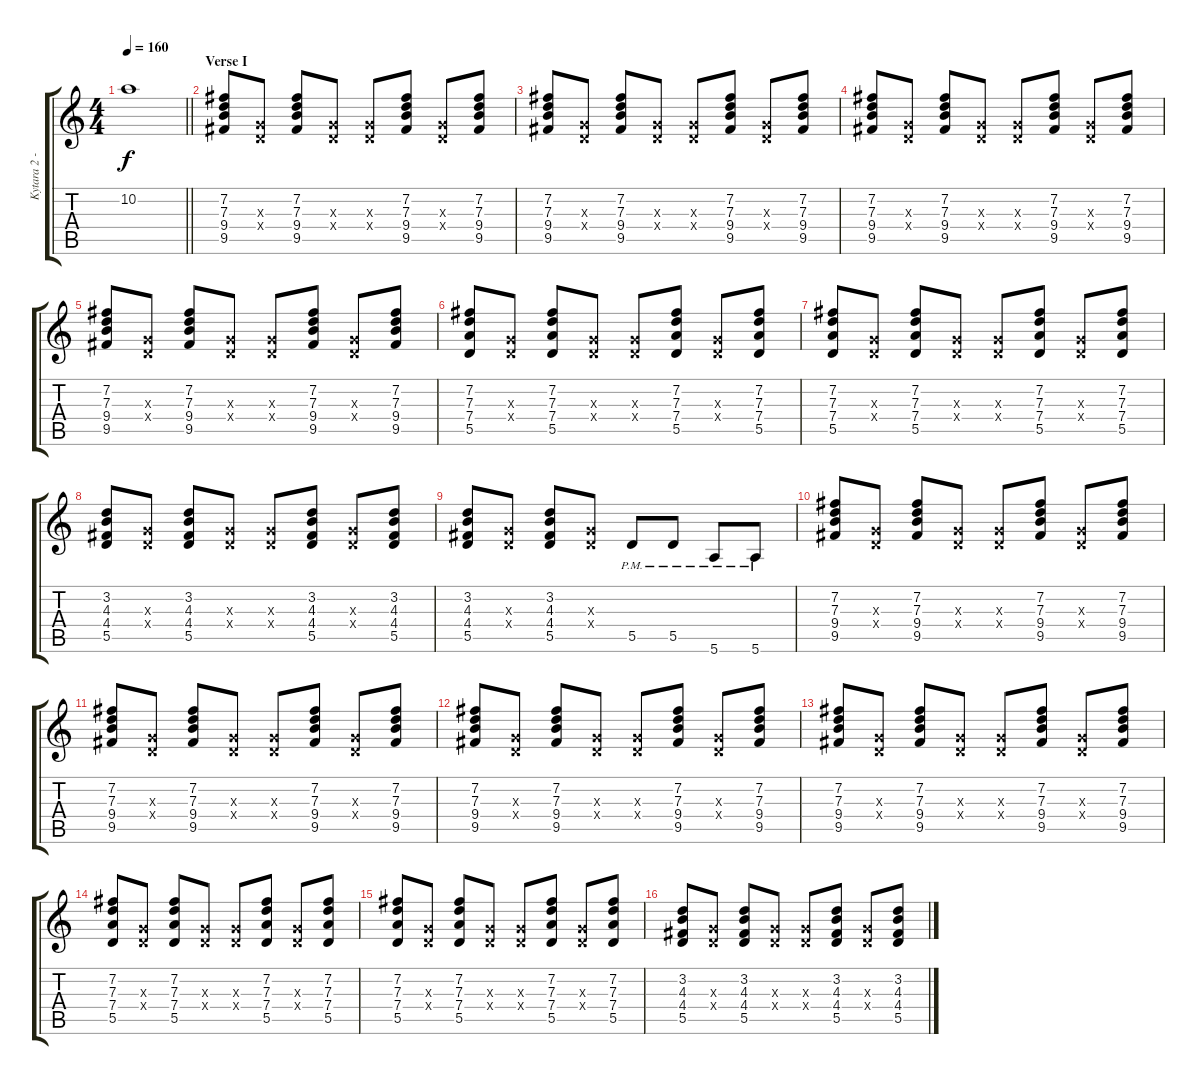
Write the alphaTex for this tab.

\track ("Kytara 2 - Lead" "Kytara 2 -") {instrument overdrivenguitar}
\staff {score tabs}
\tuning (E4 B3 G3 D3 A2 E2) {hide}
\ts (4 4)
\tempo 160
\clef g2
\barLineRight lightlight
\ks c
10.2{t}.1{dy f} |
\section ("" "Verse I")
(7.2 7.3 9.4 9.5).8 (0.3{x} 0.4{x}).8 (7.2 7.3 9.4 9.5).8 (0.3{x} 0.4{x}).8 (0.3{x} 0.4{x}).8 (7.2 7.3 9.4 9.5).8 (0.3{x} 0.4{x}).8 (7.2 7.3 9.4 9.5).8 |
(7.2 7.3 9.4 9.5).8 (0.3{x} 0.4{x}).8 (7.2 7.3 9.4 9.5).8 (0.3{x} 0.4{x}).8 (0.3{x} 0.4{x}).8 (7.2 7.3 9.4 9.5).8 (0.3{x} 0.4{x}).8 (7.2 7.3 9.4 9.5).8 |
(7.2 7.3 9.4 9.5).8 (0.3{x} 0.4{x}).8 (7.2 7.3 9.4 9.5).8 (0.3{x} 0.4{x}).8 (0.3{x} 0.4{x}).8 (7.2 7.3 9.4 9.5).8 (0.3{x} 0.4{x}).8 (7.2 7.3 9.4 9.5).8 |
(7.2 7.3 9.4 9.5).8 (0.3{x} 0.4{x}).8 (7.2 7.3 9.4 9.5).8 (0.3{x} 0.4{x}).8 (0.3{x} 0.4{x}).8 (7.2 7.3 9.4 9.5).8 (0.3{x} 0.4{x}).8 (7.2 7.3 9.4 9.5).8 |
(7.2 7.3 7.4 5.5).8 (0.3{x} 0.4{x}).8 (7.2 7.3 7.4 5.5).8 (0.3{x} 0.4{x}).8 (0.3{x} 0.4{x}).8 (7.2 7.3 7.4 5.5).8 (0.3{x} 0.4{x}).8 (7.2 7.3 7.4 5.5).8 |
(7.2 7.3 7.4 5.5).8 (0.3{x} 0.4{x}).8 (7.2 7.3 7.4 5.5).8 (0.3{x} 0.4{x}).8 (0.3{x} 0.4{x}).8 (7.2 7.3 7.4 5.5).8 (0.3{x} 0.4{x}).8 (7.2 7.3 7.4 5.5).8 |
(3.2 4.3 4.4 5.5).8 (0.3{x} 0.4{x}).8 (3.2 4.3 4.4 5.5).8 (0.3{x} 0.4{x}).8 (0.3{x} 0.4{x}).8 (3.2 4.3 4.4 5.5).8 (0.3{x} 0.4{x}).8 (3.2 4.3 4.4 5.5).8 |
(3.2 4.3 4.4 5.5).8 (0.3{x} 0.4{x}).8 (3.2 4.3 4.4 5.5).8 (0.3{x} 0.4{x}).8 5.5{pm}.8 5.5{pm}.8 5.6{pm}.8 5.6{pm}.8 |
(7.2 7.3 9.4 9.5).8 (0.3{x} 0.4{x}).8 (7.2 7.3 9.4 9.5).8 (0.3{x} 0.4{x}).8 (0.3{x} 0.4{x}).8 (7.2 7.3 9.4 9.5).8 (0.3{x} 0.4{x}).8 (7.2 7.3 9.4 9.5).8 |
(7.2 7.3 9.4 9.5).8 (0.3{x} 0.4{x}).8 (7.2 7.3 9.4 9.5).8 (0.3{x} 0.4{x}).8 (0.3{x} 0.4{x}).8 (7.2 7.3 9.4 9.5).8 (0.3{x} 0.4{x}).8 (7.2 7.3 9.4 9.5).8 |
(7.2 7.3 9.4 9.5).8 (0.3{x} 0.4{x}).8 (7.2 7.3 9.4 9.5).8 (0.3{x} 0.4{x}).8 (0.3{x} 0.4{x}).8 (7.2 7.3 9.4 9.5).8 (0.3{x} 0.4{x}).8 (7.2 7.3 9.4 9.5).8 |
(7.2 7.3 9.4 9.5).8 (0.3{x} 0.4{x}).8 (7.2 7.3 9.4 9.5).8 (0.3{x} 0.4{x}).8 (0.3{x} 0.4{x}).8 (7.2 7.3 9.4 9.5).8 (0.3{x} 0.4{x}).8 (7.2 7.3 9.4 9.5).8 |
(7.2 7.3 7.4 5.5).8 (0.3{x} 0.4{x}).8 (7.2 7.3 7.4 5.5).8 (0.3{x} 0.4{x}).8 (0.3{x} 0.4{x}).8 (7.2 7.3 7.4 5.5).8 (0.3{x} 0.4{x}).8 (7.2 7.3 7.4 5.5).8 |
(7.2 7.3 7.4 5.5).8 (0.3{x} 0.4{x}).8 (7.2 7.3 7.4 5.5).8 (0.3{x} 0.4{x}).8 (0.3{x} 0.4{x}).8 (7.2 7.3 7.4 5.5).8 (0.3{x} 0.4{x}).8 (7.2 7.3 7.4 5.5).8 |
(3.2 4.3 4.4 5.5).8 (0.3{x} 0.4{x}).8 (3.2 4.3 4.4 5.5).8 (0.3{x} 0.4{x}).8 (0.3{x} 0.4{x}).8 (3.2 4.3 4.4 5.5).8 (0.3{x} 0.4{x}).8 (3.2 4.3 4.4 5.5).8
